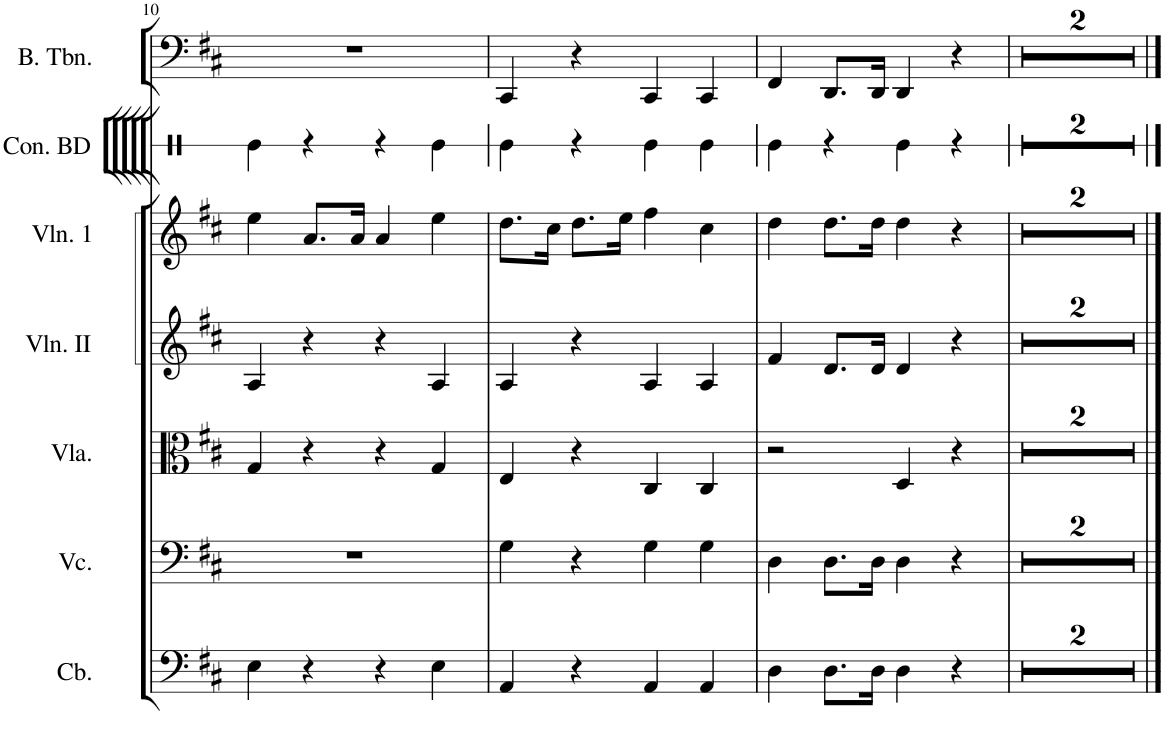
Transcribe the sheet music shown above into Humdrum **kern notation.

**kern	**kern	**kern	**kern	**kern	**kern	**kern
*part7	*part6	*part5	*part4	*part3	*part2	*part1
*staff7	*staff6	*staff5	*staff4	*staff3	*staff2	*staff1
*I"Contrabass	*I"Violoncello	*I"Viola	*I"Violin II	*I"Violin 1	*I"Concert Bass Drum	*I"Bass Trombone
*I'Cb.	*I'Vc.	*I'Vla.	*I'Vln. II	*I'Vln. 1	*I'Con. BD	*I'B. Tbn.
!!LO:PB:g=z
*clefF4	*clefF4	*clefC3	*clefG2	*clefG2	*clefX	*clefF4
*Trd7c12	*	*	*	*	*	*
*k[f#c#]	*k[f#c#]	*k[f#c#]	*k[f#c#]	*k[f#c#]	*k[]	*k[f#c#]
*M4/4	*M4/4	*M4/4	*M4/4	*M4/4	*M4/4	*M4/4
=10	=10	=10	=10	=10	=10	=10
4E\	1r	4G/	4A/	4ee\	4Re\	1r
4r	.	4r	4r	8.a/L	4r	.
.	.	.	.	16a/Jk	.	.
4r	.	4r	4r	4a/	4r	.
4E\	.	4G/	4A/	4ee\	4Re\	.
=11	=11	=11	=11	=11	=11	=11
4AA/	4G\	4E/	4A/	8.dd\L	4Re\	4CC#/
.	.	.	.	16cc#\Jk	.	.
4r	4r	4r	4r	8.dd\L	4r	4r
.	.	.	.	16ee\Jk	.	.
4AA/	4G\	4C#/	4A/	4ff#\	4Re\	4CC#/
4AA/	4G\	4C#/	4A/	4cc#\	4Re\	4CC#/
=12	=12	=12	=12	=12	=12	=12
4D\	4D\	2r	4f#/	4dd\	4Re\	4FF#/
8.D\L	8.D\L	.	8.d/L	8.dd\L	4r	8.DD/L
16D\Jk	16D\Jk	.	16d/Jk	16dd\Jk	.	16DD/Jk
4D\	4D\	4D/	4d/	4dd\	4Re\	4DD/
4r	4r	4r	4r	4r	4r	4r
=13	=13	=13	=13	=13	=13	=13
1r	1r	1r	1r	1r	1r	1r
=	=	=	=	=	=	=
*-	*-	*-	*-	*-	*-	*-
